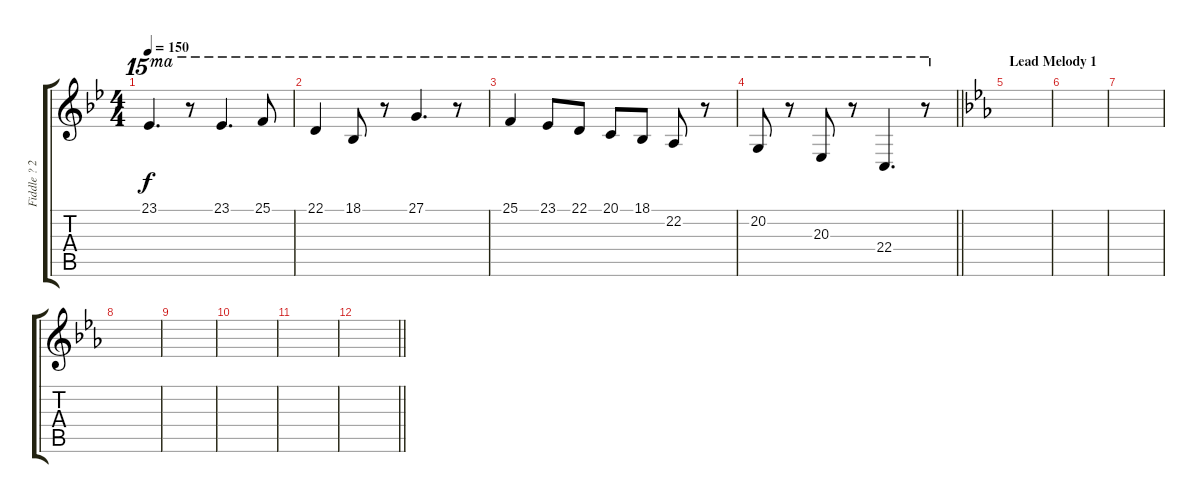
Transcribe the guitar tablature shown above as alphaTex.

\track ("Fiddle ? 2" "Fiddle ? 2") {instrument violin}
\staff {score tabs}
\tuning (E4 B3 G3 D3 A2 E2) {hide}
\ts (4 4)
\tempo 150
\clef g2
\ks gminor
23.1.4{d ot 15ma dy f} r.8{ot 15ma} 23.1.4{d ot 15ma} 25.1.8{ot 15ma} |
22.1.4{ot 15ma} 18.1.8{ot 15ma} r.8{ot 15ma} 27.1.4{d ot 15ma} r.8{ot 15ma} |
25.1.4{ot 15ma} 23.1.8{ot 15ma} 22.1.8{ot 15ma} 20.1.8{ot 15ma} 18.1.8{ot 15ma} 22.2.8{ot 15ma} r.8{ot 15ma} |
\barLineRight lightlight
20.2.8{ot 15ma} r.8{ot 15ma} 20.3.8{ot 15ma} r.8{ot 15ma} 22.4.4{d ot 15ma} r.8{ot 15ma} |
\section ("" "Lead Melody 1")
\ks cminor
|
|
|
|
|
|
|
\barLineRight lightlight
